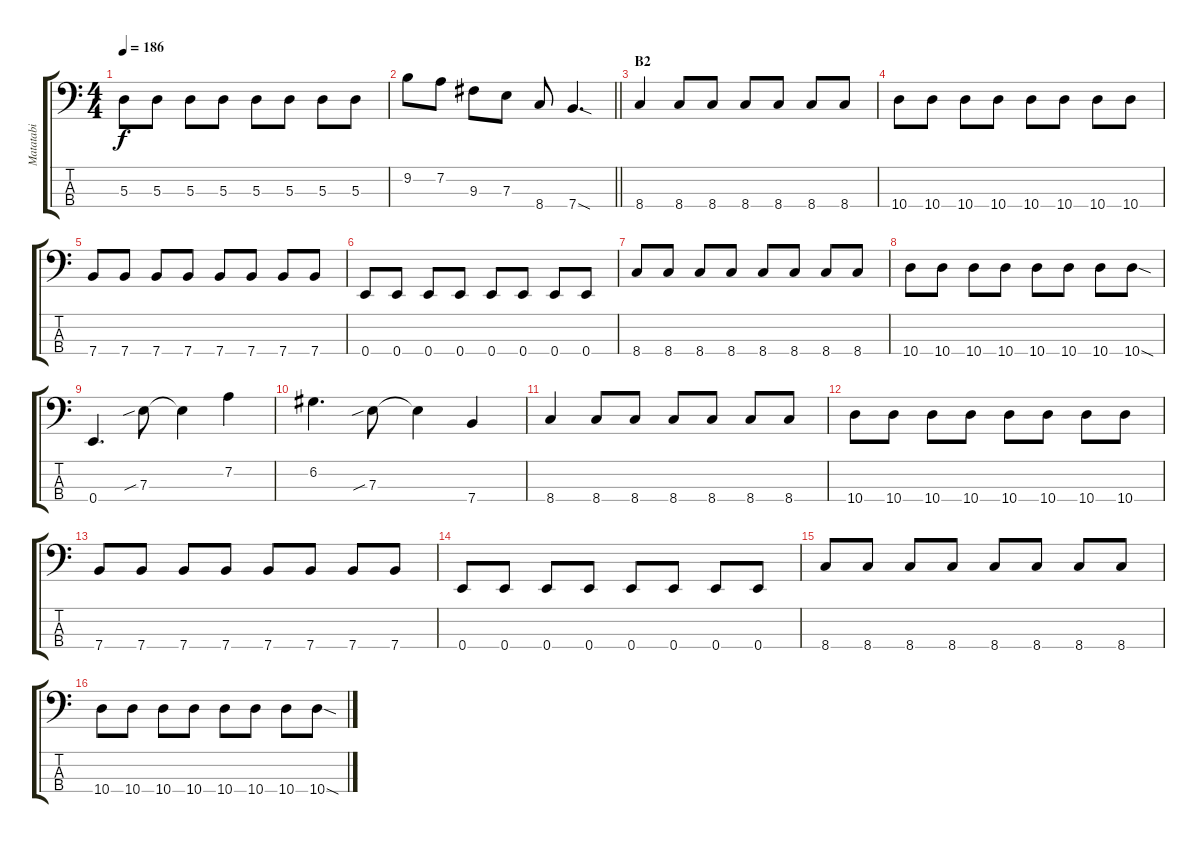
\track ("Matatabi" "Matatabi") {instrument electricbasspick}
\staff {score tabs}
\tuning (G2 D2 A1 E1) {hide}
\ts (4 4)
\tempo 186
\clef f4
\ks c
5.3{t}.8{dy f} 5.3.8 5.3.8 5.3.8 5.3.8 5.3.8 5.3.8 5.3.8 |
\barLineRight lightlight
9.2.8 7.2.8 9.3.8 7.3.8 8.4.8 7.4{sod}.4{d} |
\section ("" "B2")
8.4.4 8.4.8 8.4.8 8.4.8 8.4.8 8.4.8 8.4.8 |
10.4.8 10.4.8 10.4.8 10.4.8 10.4.8 10.4.8 10.4.8 10.4.8 |
7.4.8 7.4.8 7.4.8 7.4.8 7.4.8 7.4.8 7.4.8 7.4.8 |
0.4.8 0.4.8 0.4.8 0.4.8 0.4.8 0.4.8 0.4.8 0.4.8 |
8.4.8 8.4.8 8.4.8 8.4.8 8.4.8 8.4.8 8.4.8 8.4.8 |
10.4.8 10.4.8 10.4.8 10.4.8 10.4.8 10.4.8 10.4.8 10.4{sod}.8 |
0.4.4{d} 7.3{sib}.8 7.3{t}.4 7.2.4 |
6.2.4{d} 7.3{sib}.8 7.3{t}.4 7.4.4 |
8.4.4 8.4.8 8.4.8 8.4.8 8.4.8 8.4.8 8.4.8 |
10.4.8 10.4.8 10.4.8 10.4.8 10.4.8 10.4.8 10.4.8 10.4.8 |
7.4.8 7.4.8 7.4.8 7.4.8 7.4.8 7.4.8 7.4.8 7.4.8 |
0.4.8 0.4.8 0.4.8 0.4.8 0.4.8 0.4.8 0.4.8 0.4.8 |
8.4.8 8.4.8 8.4.8 8.4.8 8.4.8 8.4.8 8.4.8 8.4.8 |
10.4.8 10.4.8 10.4.8 10.4.8 10.4.8 10.4.8 10.4.8 10.4{sod}.8
